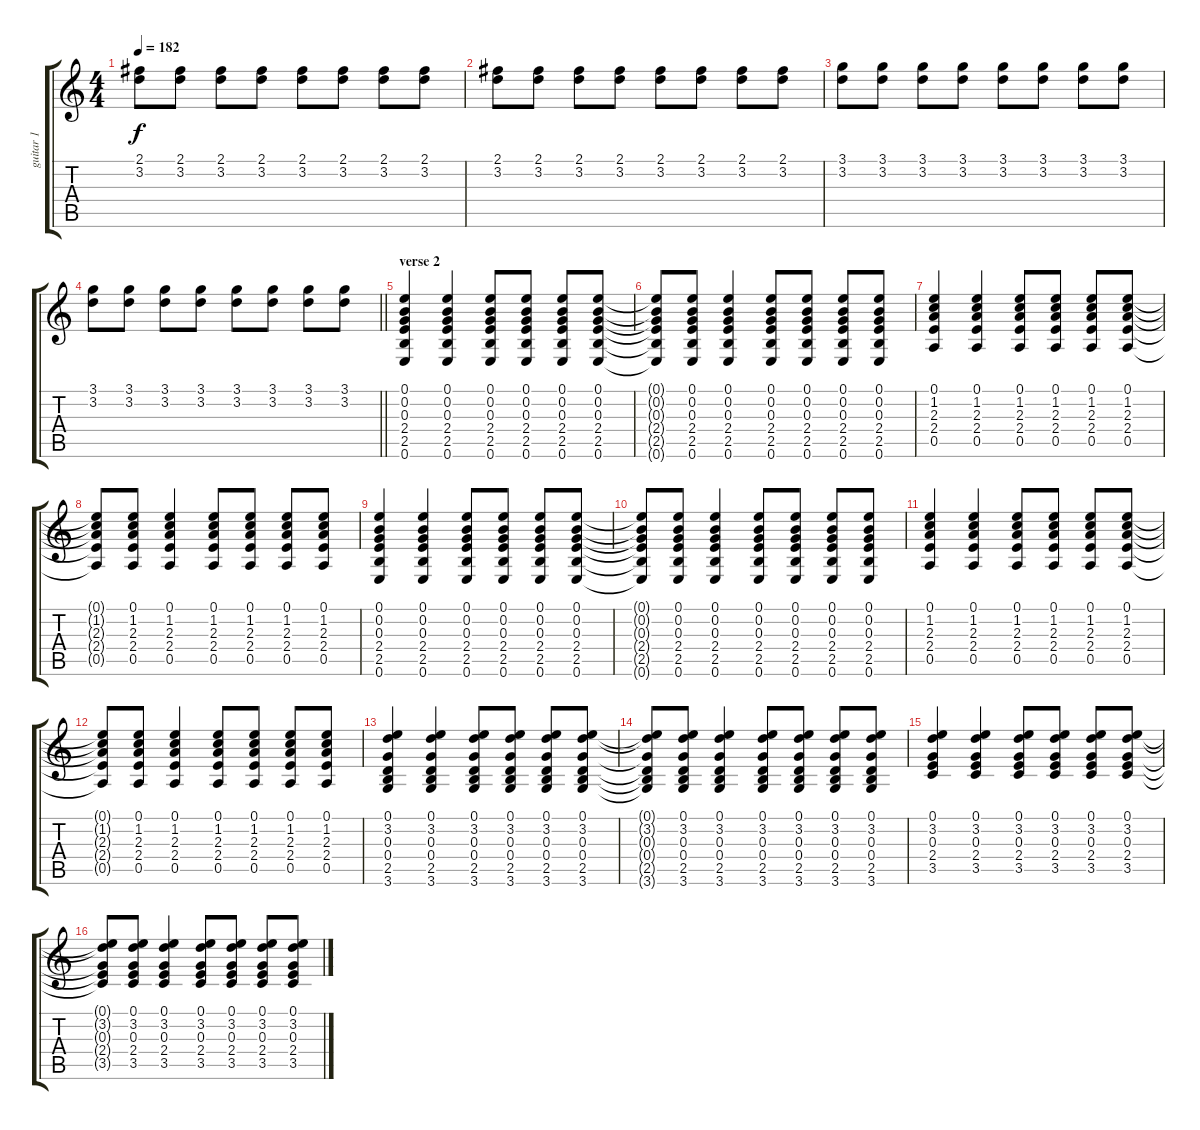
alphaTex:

\track ("guitar 1" "guitar 1") {instrument electricguitarclean}
\staff {score tabs}
\tuning (E4 B3 G3 D3 A2 E2) {hide}
\ts (4 4)
\tempo 182
\clef g2
\ks c
(2.1 3.2).8{dy f} (2.1 3.2).8 (2.1 3.2).8 (2.1 3.2).8 (2.1 3.2).8 (2.1 3.2).8 (2.1 3.2).8 (2.1 3.2).8 |
(2.1 3.2).8 (2.1 3.2).8 (2.1 3.2).8 (2.1 3.2).8 (2.1 3.2).8 (2.1 3.2).8 (2.1 3.2).8 (2.1 3.2).8 |
(3.1 3.2).8 (3.1 3.2).8 (3.1 3.2).8 (3.1 3.2).8 (3.1 3.2).8 (3.1 3.2).8 (3.1 3.2).8 (3.1 3.2).8 |
\barLineRight lightlight
(3.1 3.2).8 (3.1 3.2).8 (3.1 3.2).8 (3.1 3.2).8 (3.1 3.2).8 (3.1 3.2).8 (3.1 3.2).8 (3.1 3.2).8 |
\section ("" "verse 2")
(0.1 0.2 0.3 2.4 2.5 0.6).4{volume 12 instrument electricguitarclean} (0.1 0.2 0.3 2.4 2.5 0.6).4 (0.1 0.2 0.3 2.4 2.5 0.6).8 (0.1 0.2 0.3 2.4 2.5 0.6).8 (0.1 0.2 0.3 2.4 2.5 0.6).8 (0.1 0.2 0.3 2.4 2.5 0.6).8 |
(0.1{t} 0.2{t} 0.3{t} 2.4{t} 2.5{t} 0.6{t}).8 (0.1 0.2 0.3 2.4 2.5 0.6).8 (0.1 0.2 0.3 2.4 2.5 0.6).4 (0.1 0.2 0.3 2.4 2.5 0.6).8 (0.1 0.2 0.3 2.4 2.5 0.6).8 (0.1 0.2 0.3 2.4 2.5 0.6).8 (0.1 0.2 0.3 2.4 2.5 0.6).8 |
(0.1 1.2 2.3 2.4 0.5).4 (0.1 1.2 2.3 2.4 0.5).4 (0.1 1.2 2.3 2.4 0.5).8 (0.1 1.2 2.3 2.4 0.5).8 (0.1 1.2 2.3 2.4 0.5).8 (0.1 1.2 2.3 2.4 0.5).8 |
(0.1{t} 1.2{t} 2.3{t} 2.4{t} 0.5{t}).8 (0.1 1.2 2.3 2.4 0.5).8 (0.1 1.2 2.3 2.4 0.5).4 (0.1 1.2 2.3 2.4 0.5).8 (0.1 1.2 2.3 2.4 0.5).8 (0.1 1.2 2.3 2.4 0.5).8 (0.1 1.2 2.3 2.4 0.5).8 |
(0.1 0.2 0.3 2.4 2.5 0.6).4 (0.1 0.2 0.3 2.4 2.5 0.6).4 (0.1 0.2 0.3 2.4 2.5 0.6).8 (0.1 0.2 0.3 2.4 2.5 0.6).8 (0.1 0.2 0.3 2.4 2.5 0.6).8 (0.1 0.2 0.3 2.4 2.5 0.6).8 |
(0.1{t} 0.2{t} 0.3{t} 2.4{t} 2.5{t} 0.6{t}).8 (0.1 0.2 0.3 2.4 2.5 0.6).8 (0.1 0.2 0.3 2.4 2.5 0.6).4 (0.1 0.2 0.3 2.4 2.5 0.6).8 (0.1 0.2 0.3 2.4 2.5 0.6).8 (0.1 0.2 0.3 2.4 2.5 0.6).8 (0.1 0.2 0.3 2.4 2.5 0.6).8 |
(0.1 1.2 2.3 2.4 0.5).4 (0.1 1.2 2.3 2.4 0.5).4 (0.1 1.2 2.3 2.4 0.5).8 (0.1 1.2 2.3 2.4 0.5).8 (0.1 1.2 2.3 2.4 0.5).8 (0.1 1.2 2.3 2.4 0.5).8 |
(0.1{t} 1.2{t} 2.3{t} 2.4{t} 0.5{t}).8 (0.1 1.2 2.3 2.4 0.5).8 (0.1 1.2 2.3 2.4 0.5).4 (0.1 1.2 2.3 2.4 0.5).8 (0.1 1.2 2.3 2.4 0.5).8 (0.1 1.2 2.3 2.4 0.5).8 (0.1 1.2 2.3 2.4 0.5).8 |
(0.1 3.2 0.3 0.4 2.5 3.6).4 (0.1 3.2 0.3 0.4 2.5 3.6).4 (0.1 3.2 0.3 0.4 2.5 3.6).8 (0.1 3.2 0.3 0.4 2.5 3.6).8 (0.1 3.2 0.3 0.4 2.5 3.6).8 (0.1 3.2 0.3 0.4 2.5 3.6).8 |
(0.1{t} 3.2{t} 0.3{t} 0.4{t} 2.5{t} 3.6{t}).8 (0.1 3.2 0.3 0.4 2.5 3.6).8 (0.1 3.2 0.3 0.4 2.5 3.6).4 (0.1 3.2 0.3 0.4 2.5 3.6).8 (0.1 3.2 0.3 0.4 2.5 3.6).8 (0.1 3.2 0.3 0.4 2.5 3.6).8 (0.1 3.2 0.3 0.4 2.5 3.6).8 |
(0.1 3.2 0.3 2.4 3.5).4 (0.1 3.2 0.3 2.4 3.5).4 (0.1 3.2 0.3 2.4 3.5).8 (0.1 3.2 0.3 2.4 3.5).8 (0.1 3.2 0.3 2.4 3.5).8 (0.1 3.2 0.3 2.4 3.5).8 |
(0.1{t} 3.2{t} 0.3{t} 2.4{t} 3.5{t}).8 (0.1 3.2 0.3 2.4 3.5).8 (0.1 3.2 0.3 2.4 3.5).4 (0.1 3.2 0.3 2.4 3.5).8 (0.1 3.2 0.3 2.4 3.5).8 (0.1 3.2 0.3 2.4 3.5).8 (0.1 3.2 0.3 2.4 3.5).8
